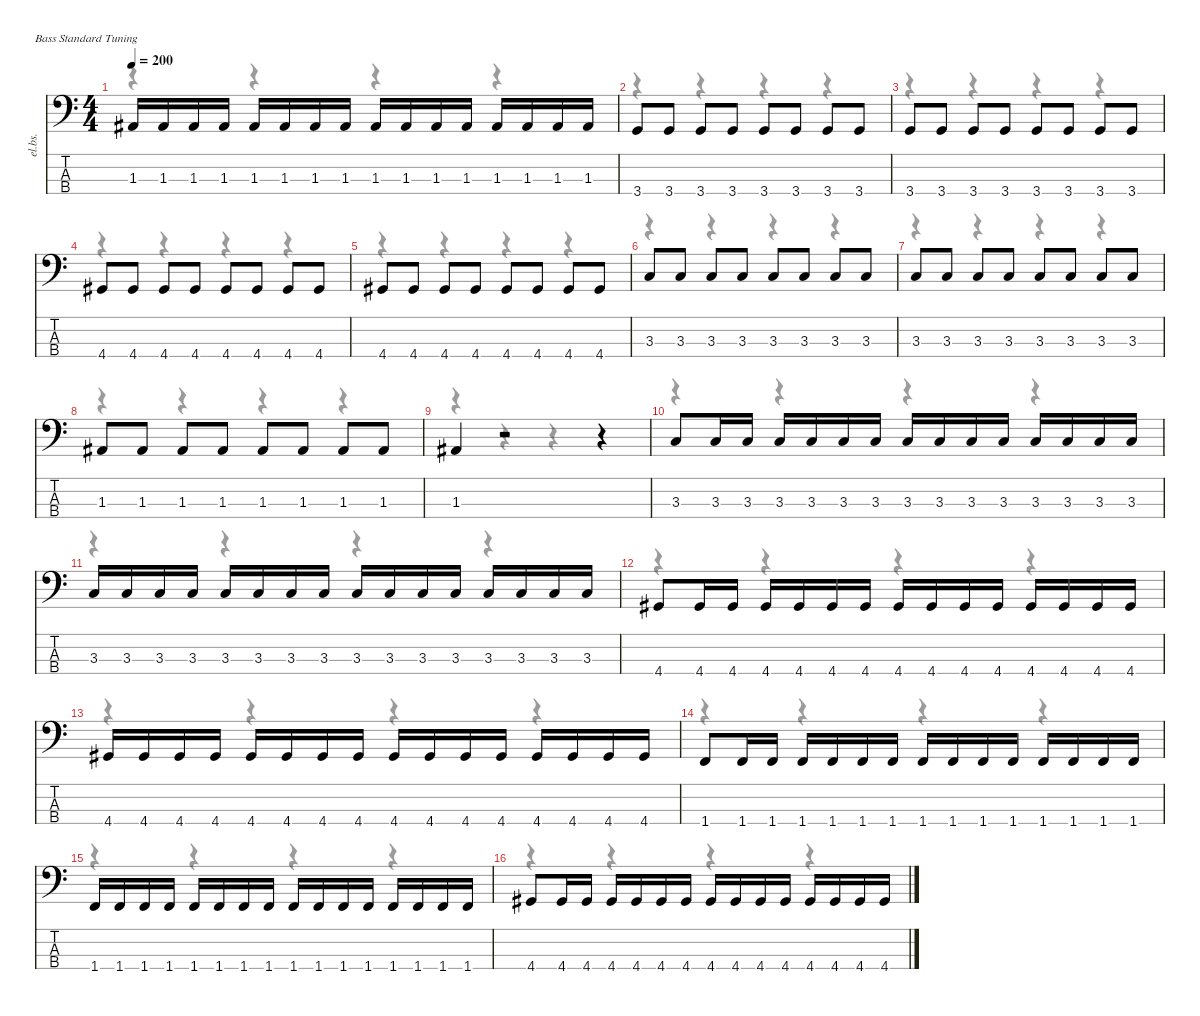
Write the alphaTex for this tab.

\hideDynamics
\bracketExtendMode nobrackets
\otherSystemsTrackNameOrientation horizontal
\track ("Bass" "el.bs.") {instrument electricbassfinger}
\staff {score tabs}
\tuning (G2 D2 A1 E1)
\voice
\ts (4 4)
\scale
0.975432
\tempo 200
\accidentals auto
\clef f4
\ottava regular
\simile none
\ks c
1.3{acc #}.16{dy f} 1.3{acc #}.16 1.3{acc #}.16 1.3{acc #}.16 1.3{acc #}.16 1.3{acc #}.16 1.3{acc #}.16 1.3{acc #}.16 1.3{acc #}.16 1.3{acc #}.16 1.3{acc #}.16 1.3{acc #}.16 1.3{acc #}.16 1.3{acc #}.16 1.3{acc #}.16 1.3{acc #}.16 |
\scale
0.990143 3.4.8 3.4.8 3.4.8 3.4.8 3.4.8 3.4.8 3.4.8 3.4.8 |
\scale
0.990143 3.4.8 3.4.8 3.4.8 3.4.8 3.4.8 3.4.8 3.4.8 3.4.8 |
\scale
0.975432 4.4{acc #}.8 4.4{acc #}.8 4.4{acc #}.8 4.4{acc #}.8 4.4{acc #}.8 4.4{acc #}.8 4.4{acc #}.8 4.4{acc #}.8 |
\scale
0.990143 4.4{acc #}.8 4.4{acc #}.8 4.4{acc #}.8 4.4{acc #}.8 4.4{acc #}.8 4.4{acc #}.8 4.4{acc #}.8 4.4{acc #}.8 |
\scale
1.08155 3.3.8 3.3.8 3.3.8 3.3.8 3.3.8 3.3.8 3.3.8 3.3.8 |
\scale
0.992988 3.3.8 3.3.8 3.3.8 3.3.8 3.3.8 3.3.8 3.3.8 3.3.8 |
\scale
0.978277 1.3{acc #}.8 1.3{acc #}.8 1.3{acc #}.8 1.3{acc #}.8 1.3{acc #}.8 1.3{acc #}.8 1.3{acc #}.8 1.3{acc #}.8 |
\scale
0.990634 1.3{acc #}.4 r.2 r.4 |
\section ("" "")
\scale
0.978277 3.3.8 3.3.16 3.3.16 3.3.16 3.3.16 3.3.16 3.3.16 3.3.16 3.3.16 3.3.16 3.3.16 3.3.16 3.3.16 3.3.16 3.3.16 |
\scale
0.978277 3.3.16 3.3.16 3.3.16 3.3.16 3.3.16 3.3.16 3.3.16 3.3.16 3.3.16 3.3.16 3.3.16 3.3.16 3.3.16 3.3.16 3.3.16 3.3.16 |
\scale
1.06394 4.4{acc #}.8 4.4{acc #}.16 4.4{acc #}.16 4.4{acc #}.16 4.4{acc #}.16 4.4{acc #}.16 4.4{acc #}.16 4.4{acc #}.16 4.4{acc #}.16 4.4{acc #}.16 4.4{acc #}.16 4.4{acc #}.16 4.4{acc #}.16 4.4{acc #}.16 4.4{acc #}.16 |
\scale
0.977884 4.4{acc #}.16 4.4{acc #}.16 4.4{acc #}.16 4.4{acc #}.16 4.4{acc #}.16 4.4{acc #}.16 4.4{acc #}.16 4.4{acc #}.16 4.4{acc #}.16 4.4{acc #}.16 4.4{acc #}.16 4.4{acc #}.16 4.4{acc #}.16 4.4{acc #}.16 4.4{acc #}.16 4.4{acc #}.16 |
\scale
0.990143 1.4.8 1.4.16 1.4.16 1.4.16 1.4.16 1.4.16 1.4.16 1.4.16 1.4.16 1.4.16 1.4.16 1.4.16 1.4.16 1.4.16 1.4.16 |
\scale
0.990143 1.4.16 1.4.16 1.4.16 1.4.16 1.4.16 1.4.16 1.4.16 1.4.16 1.4.16 1.4.16 1.4.16 1.4.16 1.4.16 1.4.16 1.4.16 1.4.16 |
\scale
0.977884 4.4{acc #}.8 4.4{acc #}.16 4.4{acc #}.16 4.4{acc #}.16 4.4{acc #}.16 4.4{acc #}.16 4.4{acc #}.16 4.4{acc #}.16 4.4{acc #}.16 4.4{acc #}.16 4.4{acc #}.16 4.4{acc #}.16 4.4{acc #}.16 4.4{acc #}.16 4.4{acc #}.16
\voice
\clef f4
\ottava regular
\simile none
\ks c
r.4{dy mf} r.4 r.4 r.4 |
r.4 r.4 r.4 r.4 |
r.4 r.4 r.4 r.4 |
r.4 r.4 r.4 r.4 |
r.4 r.4 r.4 r.4 |
r.4 r.4 r.4 r.4 |
r.4 r.4 r.4 r.4 |
r.4 r.4 r.4 r.4 |
r.4 r.4 r.4 r.4 |
r.4 r.4 r.4 r.4 |
r.4 r.4 r.4 r.4 |
r.4 r.4 r.4 r.4 |
r.4 r.4 r.4 r.4 |
r.4 r.4 r.4 r.4 |
r.4 r.4 r.4 r.4 |
r.4 r.4 r.4 r.4
